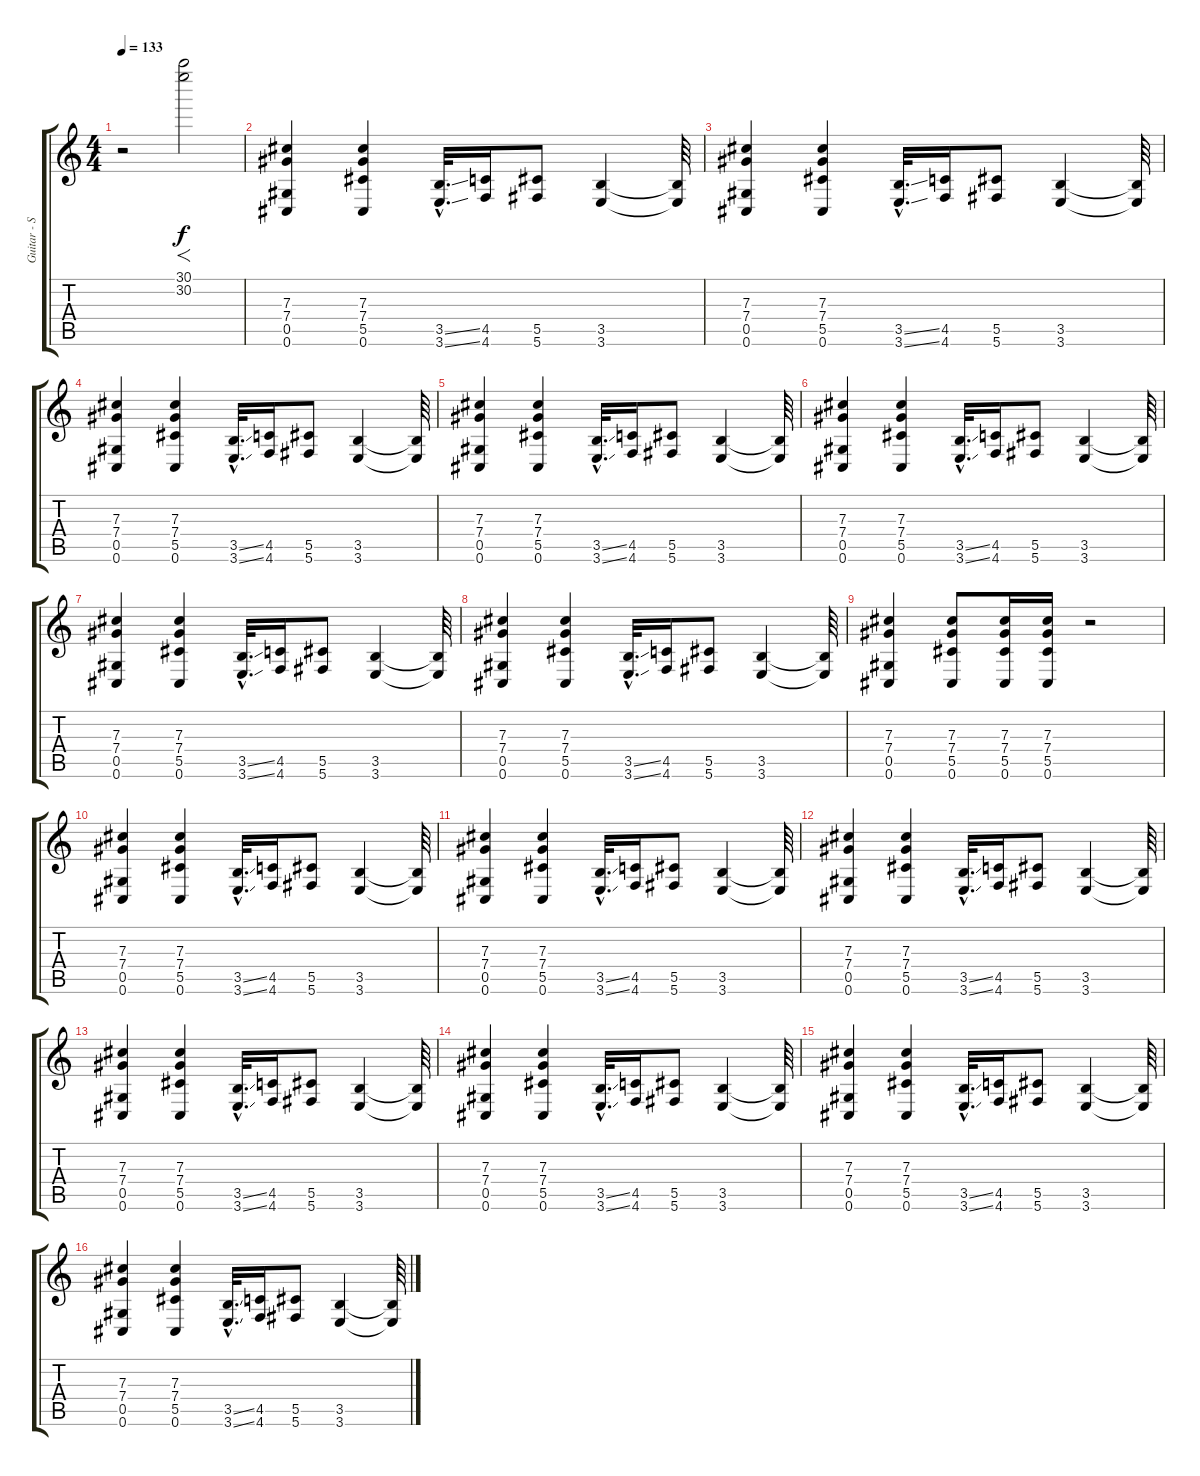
\track ("Guitar - Scott Lucas" "Guitar - S") {instrument overdrivenguitar}
\staff {score tabs}
\tuning (Eb4 Bb3 Gb3 Db3 Ab2 Db2) {hide}
\ts (4 4)
\tempo 133
\clef g2
\ks c
r.2{dy f instrument overdrivenguitar} (30.1 30.2).2{f} |
(7.3 7.4 0.5 0.6).4 (7.3 7.4 5.5 0.6).4 (3.5{ss hac} 3.6{ss hac}).32{d} (4.5 4.6).16 (5.5 5.6).8 (3.5 3.6).4 (3.5{t} 3.6{t}).64 |
(7.3 7.4 0.5 0.6).4 (7.3 7.4 5.5 0.6).4 (3.5{ss hac} 3.6{ss hac}).32{d} (4.5 4.6).16 (5.5 5.6).8 (3.5 3.6).4 (3.5{t} 3.6{t}).64 |
(7.3 7.4 0.5 0.6).4 (7.3 7.4 5.5 0.6).4 (3.5{ss hac} 3.6{ss hac}).32{d} (4.5 4.6).16 (5.5 5.6).8 (3.5 3.6).4 (3.5{t} 3.6{t}).64 |
(7.3 7.4 0.5 0.6).4 (7.3 7.4 5.5 0.6).4 (3.5{ss hac} 3.6{ss hac}).32{d} (4.5 4.6).16 (5.5 5.6).8 (3.5 3.6).4 (3.5{t} 3.6{t}).64 |
(7.3 7.4 0.5 0.6).4 (7.3 7.4 5.5 0.6).4 (3.5{ss hac} 3.6{ss hac}).32{d} (4.5 4.6).16 (5.5 5.6).8 (3.5 3.6).4 (3.5{t} 3.6{t}).64 |
(7.3 7.4 0.5 0.6).4 (7.3 7.4 5.5 0.6).4 (3.5{ss hac} 3.6{ss hac}).32{d} (4.5 4.6).16 (5.5 5.6).8 (3.5 3.6).4 (3.5{t} 3.6{t}).64 |
(7.3 7.4 0.5 0.6).4 (7.3 7.4 5.5 0.6).4 (3.5{ss hac} 3.6{ss hac}).32{d} (4.5 4.6).16 (5.5 5.6).8 (3.5 3.6).4 (3.5{t} 3.6{t}).64 |
(7.3 7.4 0.5 0.6).4 (7.3 7.4 5.5 0.6).8 (7.3 7.4 5.5 0.6).16 (7.3 7.4 5.5 0.6).16 r.2 |
(7.3 7.4 0.5 0.6).4 (7.3 7.4 5.5 0.6).4 (3.5{ss hac} 3.6{ss hac}).32{d} (4.5 4.6).16 (5.5 5.6).8 (3.5 3.6).4 (3.5{t} 3.6{t}).64 |
(7.3 7.4 0.5 0.6).4 (7.3 7.4 5.5 0.6).4 (3.5{ss hac} 3.6{ss hac}).32{d} (4.5 4.6).16 (5.5 5.6).8 (3.5 3.6).4 (3.5{t} 3.6{t}).64 |
(7.3 7.4 0.5 0.6).4 (7.3 7.4 5.5 0.6).4 (3.5{ss hac} 3.6{ss hac}).32{d} (4.5 4.6).16 (5.5 5.6).8 (3.5 3.6).4 (3.5{t} 3.6{t}).64 |
(7.3 7.4 0.5 0.6).4 (7.3 7.4 5.5 0.6).4 (3.5{ss hac} 3.6{ss hac}).32{d} (4.5 4.6).16 (5.5 5.6).8 (3.5 3.6).4 (3.5{t} 3.6{t}).64 |
(7.3 7.4 0.5 0.6).4 (7.3 7.4 5.5 0.6).4 (3.5{ss hac} 3.6{ss hac}).32{d} (4.5 4.6).16 (5.5 5.6).8 (3.5 3.6).4 (3.5{t} 3.6{t}).64 |
(7.3 7.4 0.5 0.6).4 (7.3 7.4 5.5 0.6).4 (3.5{ss hac} 3.6{ss hac}).32{d} (4.5 4.6).16 (5.5 5.6).8 (3.5 3.6).4 (3.5{t} 3.6{t}).64 |
(7.3 7.4 0.5 0.6).4 (7.3 7.4 5.5 0.6).4 (3.5{ss hac} 3.6{ss hac}).32{d} (4.5 4.6).16 (5.5 5.6).8 (3.5 3.6).4 (3.5{t} 3.6{t}).64
